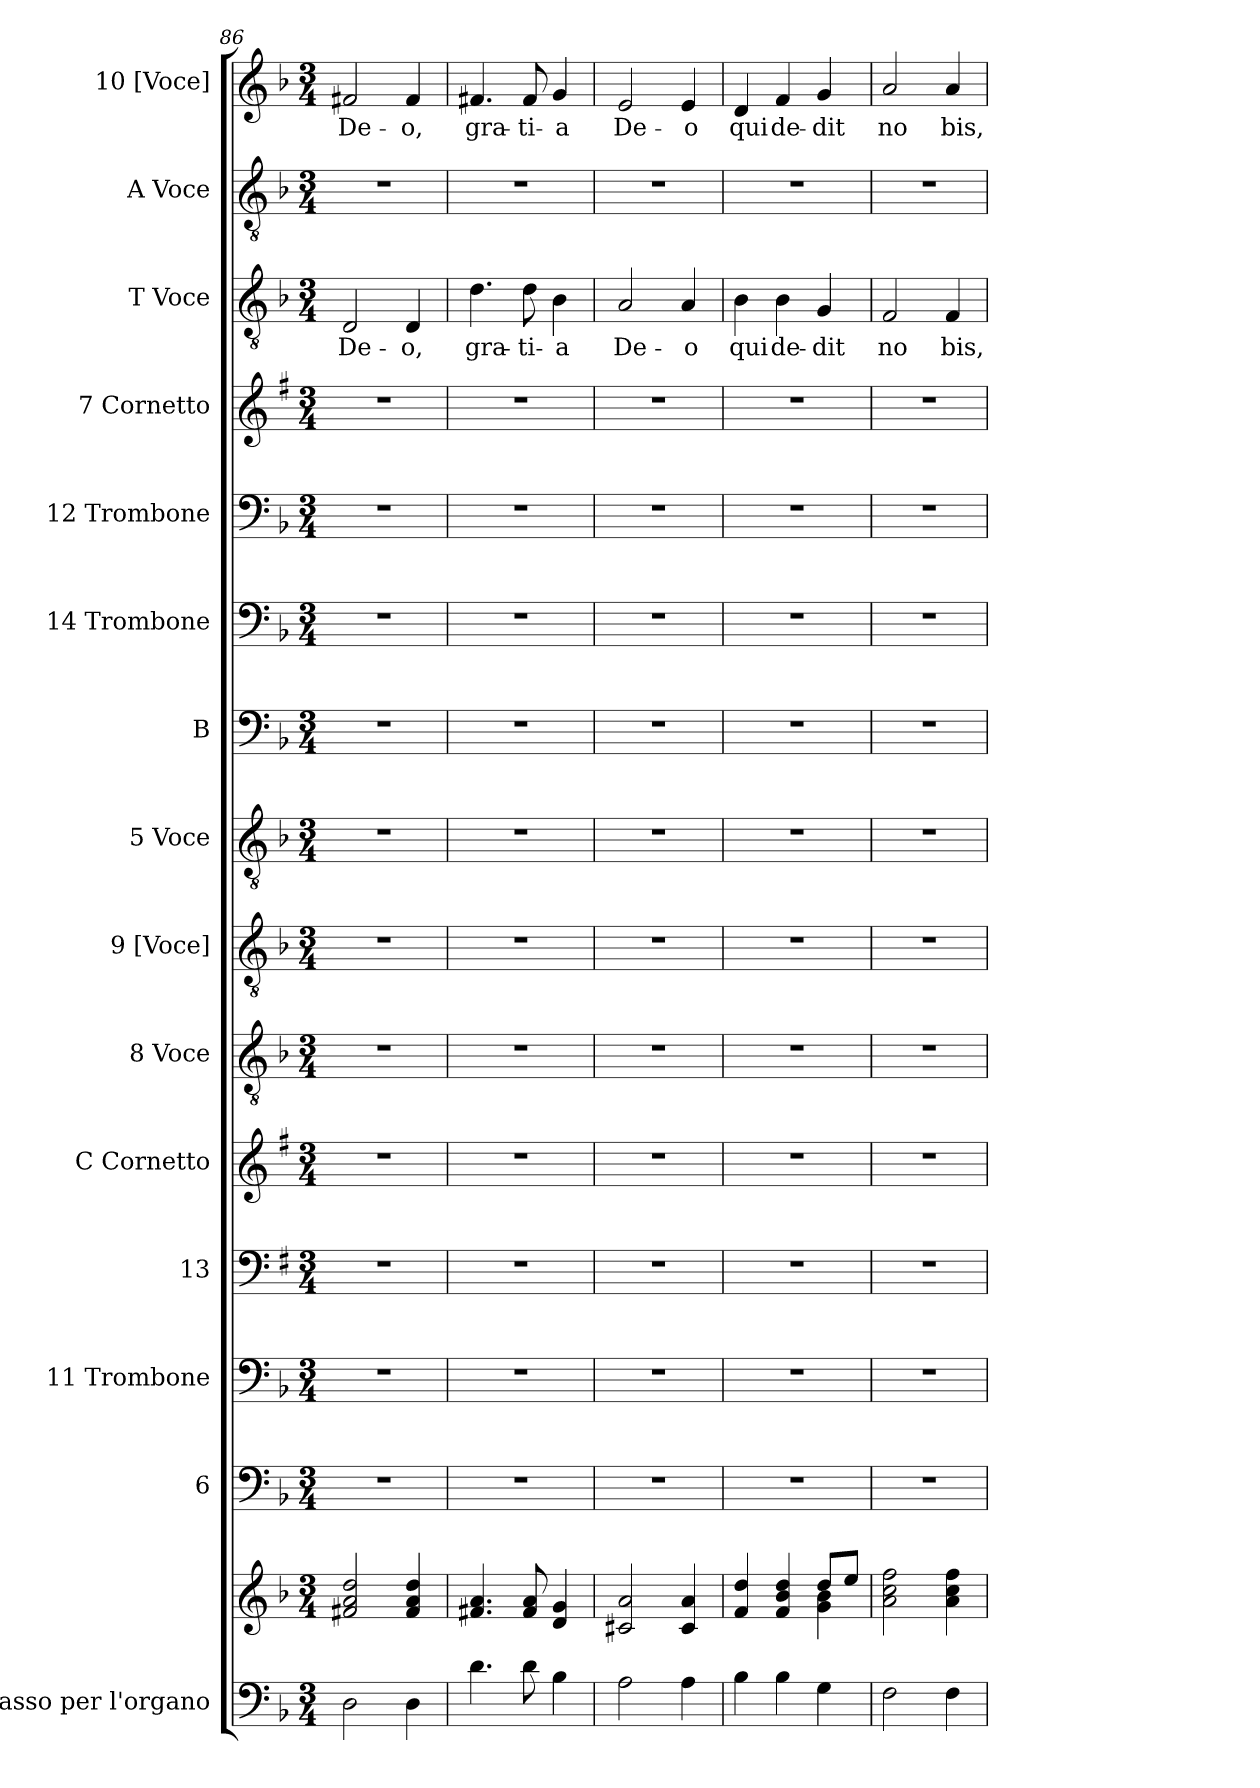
**kern	**kern	**kern	**kern	**kern	**kern	**kern	**kern	**kern	**kern	**kern	**kern	**kern	**kern	**text	**kern	**kern	**text
*part15	*part15	*part14	*part13	*part12	*part11	*part10	*part9	*part8	*part7	*part6	*part5	*part4	*part3	*part3	*part2	*part1	*part1
*staff16	*staff15	*staff14	*staff13	*staff12	*staff11	*staff10	*staff9	*staff8	*staff7	*staff6	*staff5	*staff4	*staff3	*staff3	*staff2	*staff1	*staff1
*I"Basso per l'organo	*	*I"6	*I"11 Trombone	*I"13	*I"C Cornetto	*I"8 Voce	*I"9 [Voce]	*I"5 Voce	*I"B	*I"14 Trombone	*I"12 Trombone	*I"7 Cornetto	*I"T Voce	*	*I"A Voce	*I"10 [Voce]	*
*	*	*	*	*	*I'Corn. 2	*	*	*	*	*	*	*	*I'T 1	*	*I'A1	*	*
*clefF4	*clefG2	*clefF4	*clefF4	*clefF4	*clefG2	*clefGv2	*clefGv2	*clefGv2	*clefF4	*clefF4	*clefF4	*clefG2	*clefGv2	*	*clefGv2	*clefG2	*
*	*	*	*	*ITrd1c2	*ITrd1c2	*	*	*	*	*	*	*ITrd1c2	*	*	*	*	*
*k[b-]	*k[b-]	*k[b-]	*k[b-]	*k[b-]	*k[b-]	*k[b-]	*k[b-]	*k[b-]	*k[b-]	*k[b-]	*k[b-]	*k[b-]	*k[b-]	*	*k[b-]	*k[b-]	*
*F:	*F:	*F:	*F:	*F:	*F:	*F:	*F:	*F:	*F:	*F:	*F:	*F:	*F:	*	*F:	*F:	*
*M3/4	*M3/4	*M3/4	*M3/4	*M3/4	*M3/4	*M3/4	*M3/4	*M3/4	*M3/4	*M3/4	*M3/4	*M3/4	*M3/4	*	*M3/4	*M3/4	*
=86	=86	=86	=86	=86	=86	=86	=86	=86	=86	=86	=86	=86	=86	=86	=86	=86	=86
!	!	!	!	!	!	!	!	!	!	!	!	!	!	!LO:LY:b	!	!	!LO:LY:b
2D\	2f#X/ 2a/ 2dd/	2.r	2.r	2.r	2.r	2.r	2.r	2.r	2.r	2.r	2.r	2.r	2D/	De-	2.r	2f#X/	De-
!	!	!	!	!	!	!	!	!	!	!	!	!	!	!LO:LY:b	!	!	!LO:LY:b
4D\	4f#/ 4a/ 4dd/	.	.	.	.	.	.	.	.	.	.	.	4D/	-o,	.	4f#/	-o,
=87	=87	=87	=87	=87	=87	=87	=87	=87	=87	=87	=87	=87	=87	=87	=87	=87	=87
!	!	!	!	!	!	!	!	!	!	!	!	!	!	!LO:LY:b	!	!	!LO:LY:b
4.d\	4.f#X/ 4.a/	2.r	2.r	2.r	2.r	2.r	2.r	2.r	2.r	2.r	2.r	2.r	4.d\	gra-	2.r	4.f#X/	gra-
!	!	!	!	!	!	!	!	!	!	!	!	!	!	!LO:LY:b	!	!	!LO:LY:b
8d\	8f#/ 8a/	.	.	.	.	.	.	.	.	.	.	.	8d\	-ti-	.	8f#/	-ti-
!	!	!	!	!	!	!	!	!	!	!	!	!	!	!LO:LY:b	!	!	!LO:LY:b
4B-\	4d/ 4g/	.	.	.	.	.	.	.	.	.	.	.	4B-\	-a	.	4g/	-a
!!LO:PB:g=z
=88	=88	=88	=88	=88	=88	=88	=88	=88	=88	=88	=88	=88	=88	=88	=88	=88	=88
!	!	!	!	!	!	!	!	!	!	!	!	!	!	!LO:LY:b	!	!	!LO:LY:b
2A\	2c#X/ 2a/	2.r	2.r	2.r	2.r	2.r	2.r	2.r	2.r	2.r	2.r	2.r	2A/	De-	2.r	2e/	De-
!	!	!	!	!	!	!	!	!	!	!	!	!	!	!LO:LY:b	!	!	!LO:LY:b
4A\	4c#/ 4a/	.	.	.	.	.	.	.	.	.	.	.	4A/	-o	.	4e/	-o
=89	=89	=89	=89	=89	=89	=89	=89	=89	=89	=89	=89	=89	=89	=89	=89	=89	=89
*	*^	*	*	*	*	*	*	*	*	*	*	*	*	*	*	*	*
!	!	!	!	!	!	!	!	!	!	!	!	!	!	!	!LO:LY:b	!	!	!LO:LY:b
4B-\	4f/ 4dd/	2ryy	2.r	2.r	2.r	2.r	2.r	2.r	2.r	2.r	2.r	2.r	2.r	4B-\	qui	2.r	4d/	qui
!	!	!	!	!	!	!	!	!	!	!	!	!	!	!	!LO:LY:b	!	!	!LO:LY:b
4B-\	4f/ 4b-/ 4dd/	.	.	.	.	.	.	.	.	.	.	.	.	4B-\	de-	.	4f/	de-
!	!	!	!	!	!	!	!	!	!	!	!	!	!	!	!LO:LY:b	!	!	!LO:LY:b
4G\	8dd/L	4g\ 4b-\	.	.	.	.	.	.	.	.	.	.	.	4G/	-dit	.	4g/	-dit
.	8ee/J	.	.	.	.	.	.	.	.	.	.	.	.	.	.	.	.	.
*	*v	*v	*	*	*	*	*	*	*	*	*	*	*	*	*	*	*	*
=90	=90	=90	=90	=90	=90	=90	=90	=90	=90	=90	=90	=90	=90	=90	=90	=90	=90
!	!	!	!	!	!	!	!	!	!	!	!	!	!	!LO:LY:b	!	!	!LO:LY:b
2F\	2a\ 2cc\ 2ff\	2.r	2.r	2.r	2.r	2.r	2.r	2.r	2.r	2.r	2.r	2.r	2F/	no	2.r	2a/	no
!	!	!	!	!	!	!	!	!	!	!	!	!	!	!LO:LY:b	!	!	!LO:LY:b
4F\	4a\ 4cc\ 4ff\	.	.	.	.	.	.	.	.	.	.	.	4F/	bis,	.	4a/	bis,
=	=	=	=	=	=	=	=	=	=	=	=	=	=	=	=	=	=
*-	*-	*-	*-	*-	*-	*-	*-	*-	*-	*-	*-	*-	*-	*-	*-	*-	*-
